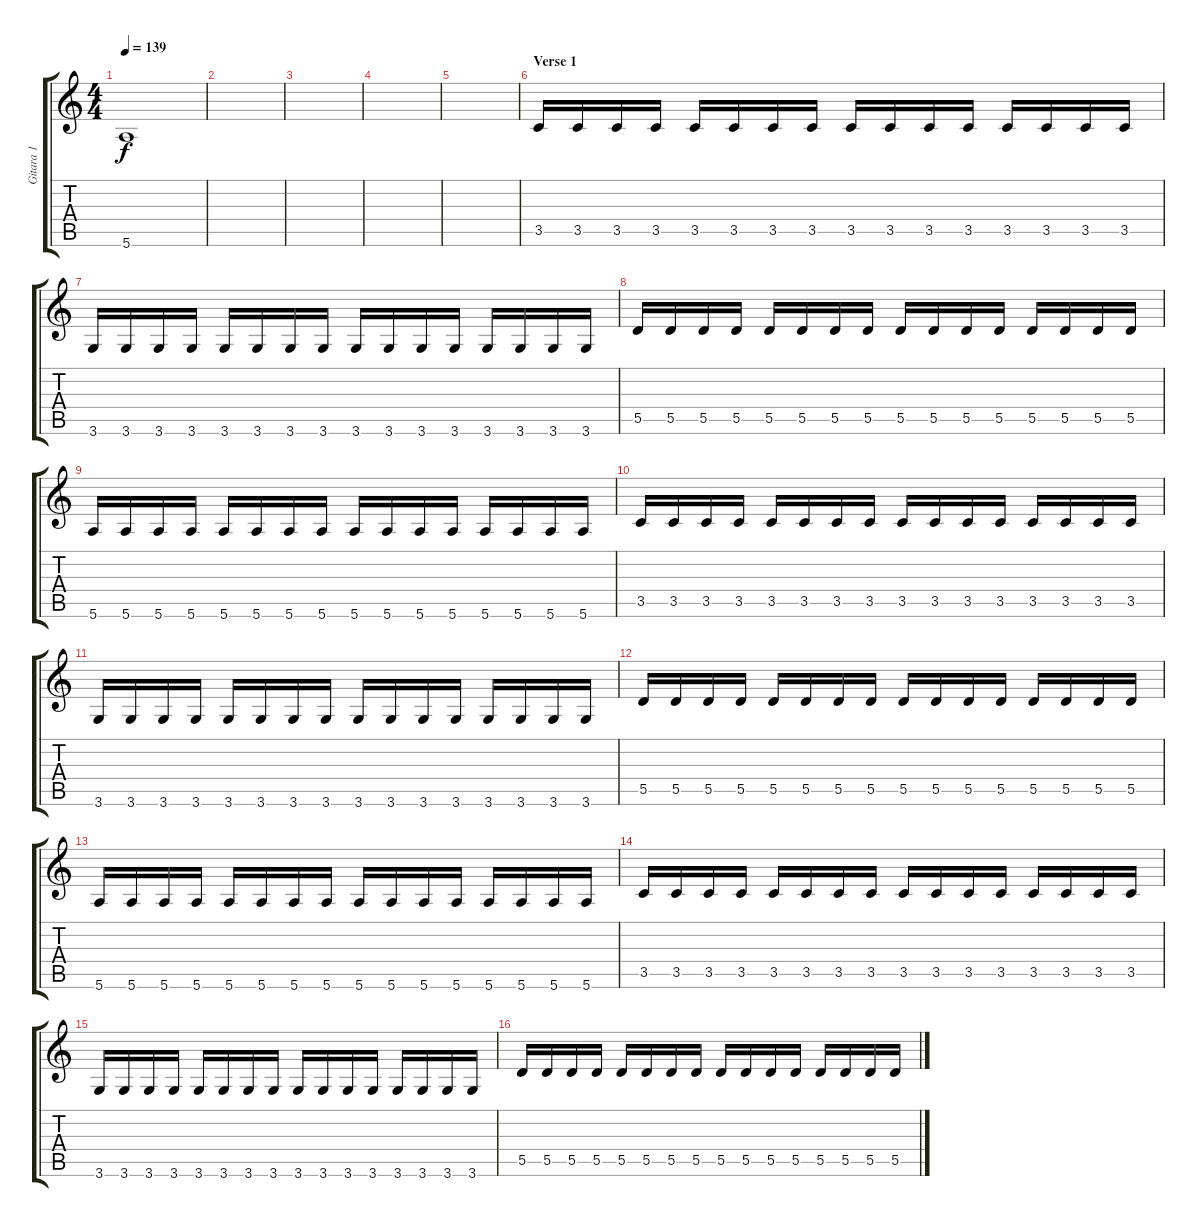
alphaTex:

\track ("Gitara 1" "Gitara 1") {instrument distortionguitar}
\staff {score tabs}
\tuning (E4 B3 G3 D3 A2 E2) {hide}
\ts (4 4)
\tempo 139
\clef g2
\ks c
5.6{t}.1{dy f} |
|
|
|
|
\section ("" "Verse 1")
3.5.16 3.5.16 3.5.16 3.5.16 3.5.16 3.5.16 3.5.16 3.5.16 3.5.16 3.5.16 3.5.16 3.5.16 3.5.16 3.5.16 3.5.16 3.5.16 |
3.6.16 3.6.16 3.6.16 3.6.16 3.6.16 3.6.16 3.6.16 3.6.16 3.6.16 3.6.16 3.6.16 3.6.16 3.6.16 3.6.16 3.6.16 3.6.16 |
5.5.16 5.5.16 5.5.16 5.5.16 5.5.16 5.5.16 5.5.16 5.5.16 5.5.16 5.5.16 5.5.16 5.5.16 5.5.16 5.5.16 5.5.16 5.5.16 |
5.6.16 5.6.16 5.6.16 5.6.16 5.6.16 5.6.16 5.6.16 5.6.16 5.6.16 5.6.16 5.6.16 5.6.16 5.6.16 5.6.16 5.6.16 5.6.16 |
3.5.16 3.5.16 3.5.16 3.5.16 3.5.16 3.5.16 3.5.16 3.5.16 3.5.16 3.5.16 3.5.16 3.5.16 3.5.16 3.5.16 3.5.16 3.5.16 |
3.6.16 3.6.16 3.6.16 3.6.16 3.6.16 3.6.16 3.6.16 3.6.16 3.6.16 3.6.16 3.6.16 3.6.16 3.6.16 3.6.16 3.6.16 3.6.16 |
5.5.16 5.5.16 5.5.16 5.5.16 5.5.16 5.5.16 5.5.16 5.5.16 5.5.16 5.5.16 5.5.16 5.5.16 5.5.16 5.5.16 5.5.16 5.5.16 |
5.6.16 5.6.16 5.6.16 5.6.16 5.6.16 5.6.16 5.6.16 5.6.16 5.6.16 5.6.16 5.6.16 5.6.16 5.6.16 5.6.16 5.6.16 5.6.16 |
3.5.16 3.5.16 3.5.16 3.5.16 3.5.16 3.5.16 3.5.16 3.5.16 3.5.16 3.5.16 3.5.16 3.5.16 3.5.16 3.5.16 3.5.16 3.5.16 |
3.6.16 3.6.16 3.6.16 3.6.16 3.6.16 3.6.16 3.6.16 3.6.16 3.6.16 3.6.16 3.6.16 3.6.16 3.6.16 3.6.16 3.6.16 3.6.16 |
5.5.16 5.5.16 5.5.16 5.5.16 5.5.16 5.5.16 5.5.16 5.5.16 5.5.16 5.5.16 5.5.16 5.5.16 5.5.16 5.5.16 5.5.16 5.5.16
